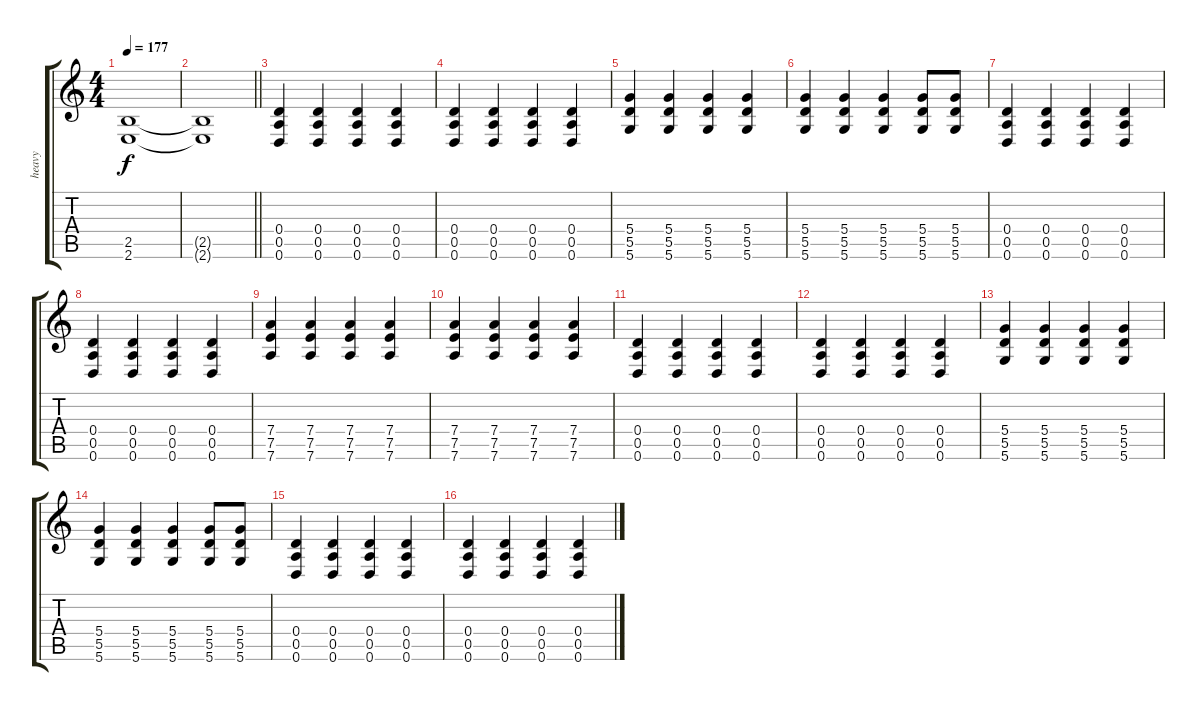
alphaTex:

\track ("heavy" "heavy") {instrument overdrivenguitar}
\staff {score tabs}
\tuning (E4 B3 G3 D3 A2 D2) {hide}
\ts (4 4)
\tempo 177
\clef g2
\ks c
(2.5 2.6).1{dy f} |
\barLineRight lightlight
(2.5{t} 2.6{t}).1 |
(0.4 0.5 0.6).4 (0.4 0.5 0.6).4 (0.4 0.5 0.6).4 (0.4 0.5 0.6).4 |
(0.4 0.5 0.6).4 (0.4 0.5 0.6).4 (0.4 0.5 0.6).4 (0.4 0.5 0.6).4 |
(5.4 5.5 5.6).4 (5.4 5.5 5.6).4 (5.4 5.5 5.6).4 (5.4 5.5 5.6).4 |
(5.4 5.5 5.6).4 (5.4 5.5 5.6).4 (5.4 5.5 5.6).4 (5.4 5.5 5.6).8 (5.4 5.5 5.6).8 |
(0.4 0.5 0.6).4 (0.4 0.5 0.6).4 (0.4 0.5 0.6).4 (0.4 0.5 0.6).4 |
(0.4 0.5 0.6).4 (0.4 0.5 0.6).4 (0.4 0.5 0.6).4 (0.4 0.5 0.6).4 |
(7.4 7.5 7.6).4 (7.4 7.5 7.6).4 (7.4 7.5 7.6).4 (7.4 7.5 7.6).4 |
(7.4 7.5 7.6).4 (7.4 7.5 7.6).4 (7.4 7.5 7.6).4 (7.4 7.5 7.6).4 |
(0.4 0.5 0.6).4 (0.4 0.5 0.6).4 (0.4 0.5 0.6).4 (0.4 0.5 0.6).4 |
(0.4 0.5 0.6).4 (0.4 0.5 0.6).4 (0.4 0.5 0.6).4 (0.4 0.5 0.6).4 |
(5.4 5.5 5.6).4 (5.4 5.5 5.6).4 (5.4 5.5 5.6).4 (5.4 5.5 5.6).4 |
(5.4 5.5 5.6).4 (5.4 5.5 5.6).4 (5.4 5.5 5.6).4 (5.4 5.5 5.6).8 (5.4 5.5 5.6).8 |
(0.4 0.5 0.6).4 (0.4 0.5 0.6).4 (0.4 0.5 0.6).4 (0.4 0.5 0.6).4 |
(0.4 0.5 0.6).4 (0.4 0.5 0.6).4 (0.4 0.5 0.6).4 (0.4 0.5 0.6).4
